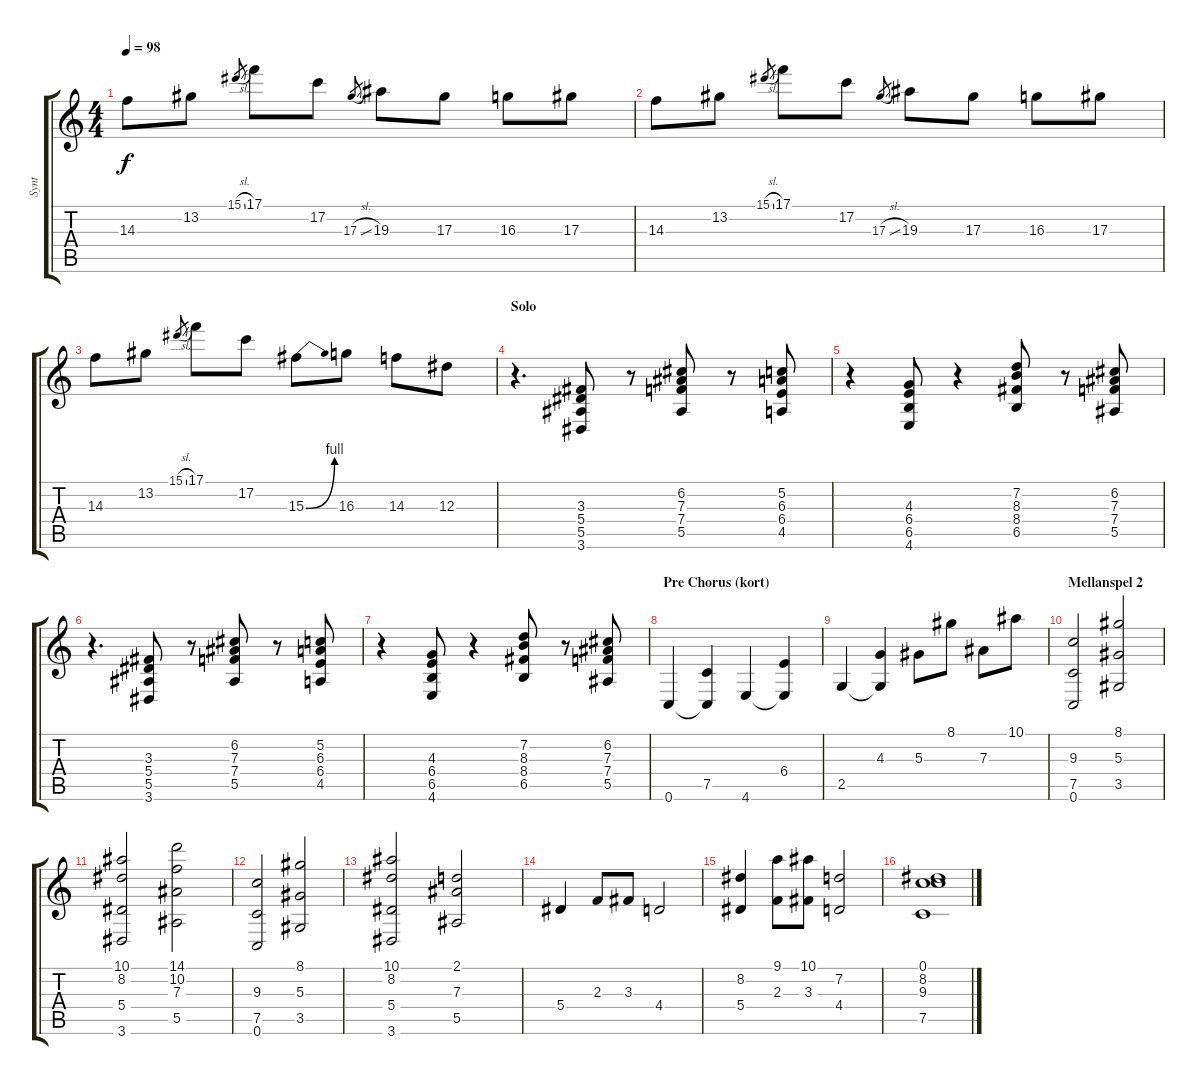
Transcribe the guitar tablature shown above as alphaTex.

\track ("Synt" "Synt") {instrument distortionguitar}
\staff {score tabs}
\tuning (C4 G3 Eb3 Bb2 F2 C2) {hide}
\ts (4 4)
\tempo 98
\clef g2
\ks c
14.3.8{dy f} 13.2.8 15.1{sl}.8{gr} 17.1.8 17.2.8 17.3{sl}.8{gr} 19.3.8 17.3.8 16.3.8 17.3.8 |
14.3.8 13.2.8 15.1{sl}.8{gr} 17.1.8 17.2.8 17.3{sl}.8{gr} 19.3.8 17.3.8 16.3.8 17.3.8 |
14.3.8 13.2.8 15.1{sl}.8{gr} 17.1.8 17.2.8 15.3{be (bend 0 0 60 4)}.8 16.3.8 14.3.8 12.3.8 |
\section ("" "Solo")
r.4{d instrument stringensemble1} (3.3 5.4 5.5 3.6).8 r.8 (6.2 7.3 7.4 5.5).8 r.8 (5.2 6.3 6.4 4.5).8 |
r.4 (4.3 6.4 6.5 4.6).8 r.4 (7.2 8.3 8.4 6.5).8 r.8 (6.2 7.3 7.4 5.5).8 |
r.4{d instrument stringensemble1} (3.3 5.4 5.5 3.6).8 r.8 (6.2 7.3 7.4 5.5).8 r.8 (5.2 6.3 6.4 4.5).8 |
r.4 (4.3 6.4 6.5 4.6).8 r.4 (7.2 8.3 8.4 6.5).8 r.8 (6.2 7.3 7.4 5.5).8 |
\section ("" "Pre Chorus (kort)")
0.6.4{instrument stringensemble1} (7.5 0.6{t}).4{instrument stringensemble1} 4.6.4 (6.4 4.6{t}).4 |
2.5.4 (4.3 2.5{t}).4 5.3.8 8.1.8 7.3.8 10.1.8 |
\section ("" "Mellanspel 2")
(9.3 7.5 0.6).2{instrument stringensemble1} (8.1 5.3 3.5).2 |
(10.1 8.2 5.4 3.6).2 (14.1 10.2 7.3 5.5).2 |
(9.3 7.5 0.6).2{instrument stringensemble1} (8.1 5.3 3.5).2 |
(10.1 8.2 5.4 3.6).2 (2.1 7.3 5.5).2 |
5.4.4 2.3.8 3.3.8 4.4.2 |
(8.2 5.4).4 (9.1 2.3).8 (10.1 3.3).8 (7.2 4.4).2 |
(0.1 8.2 9.3 7.5).1
